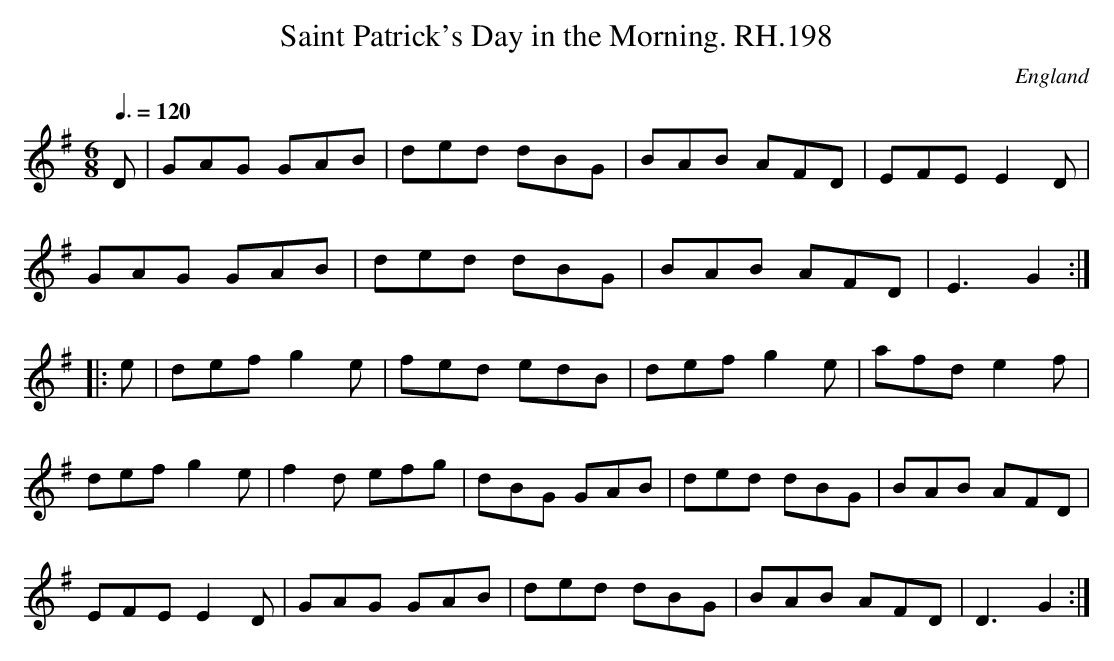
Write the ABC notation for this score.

X:1
T:Saint Patrick's Day in the Morning. RH.198
O:England
M:6/8
L:1/8
Q:3/8=120
K:G
D|GAG GAB|ded dBG|BAB AFD|EFE E2D|
GAG GAB|ded dBG|BAB AFD|E3 G2:|
|:e|def g2e|fed edB|def g2e|afd e2f|
def g2e|f2d efg|dBG GAB|ded dBG|\
BAB AFD|
EFE E2D|GAG GAB|ded dBG|\
BAB AFD|D3G2:|
